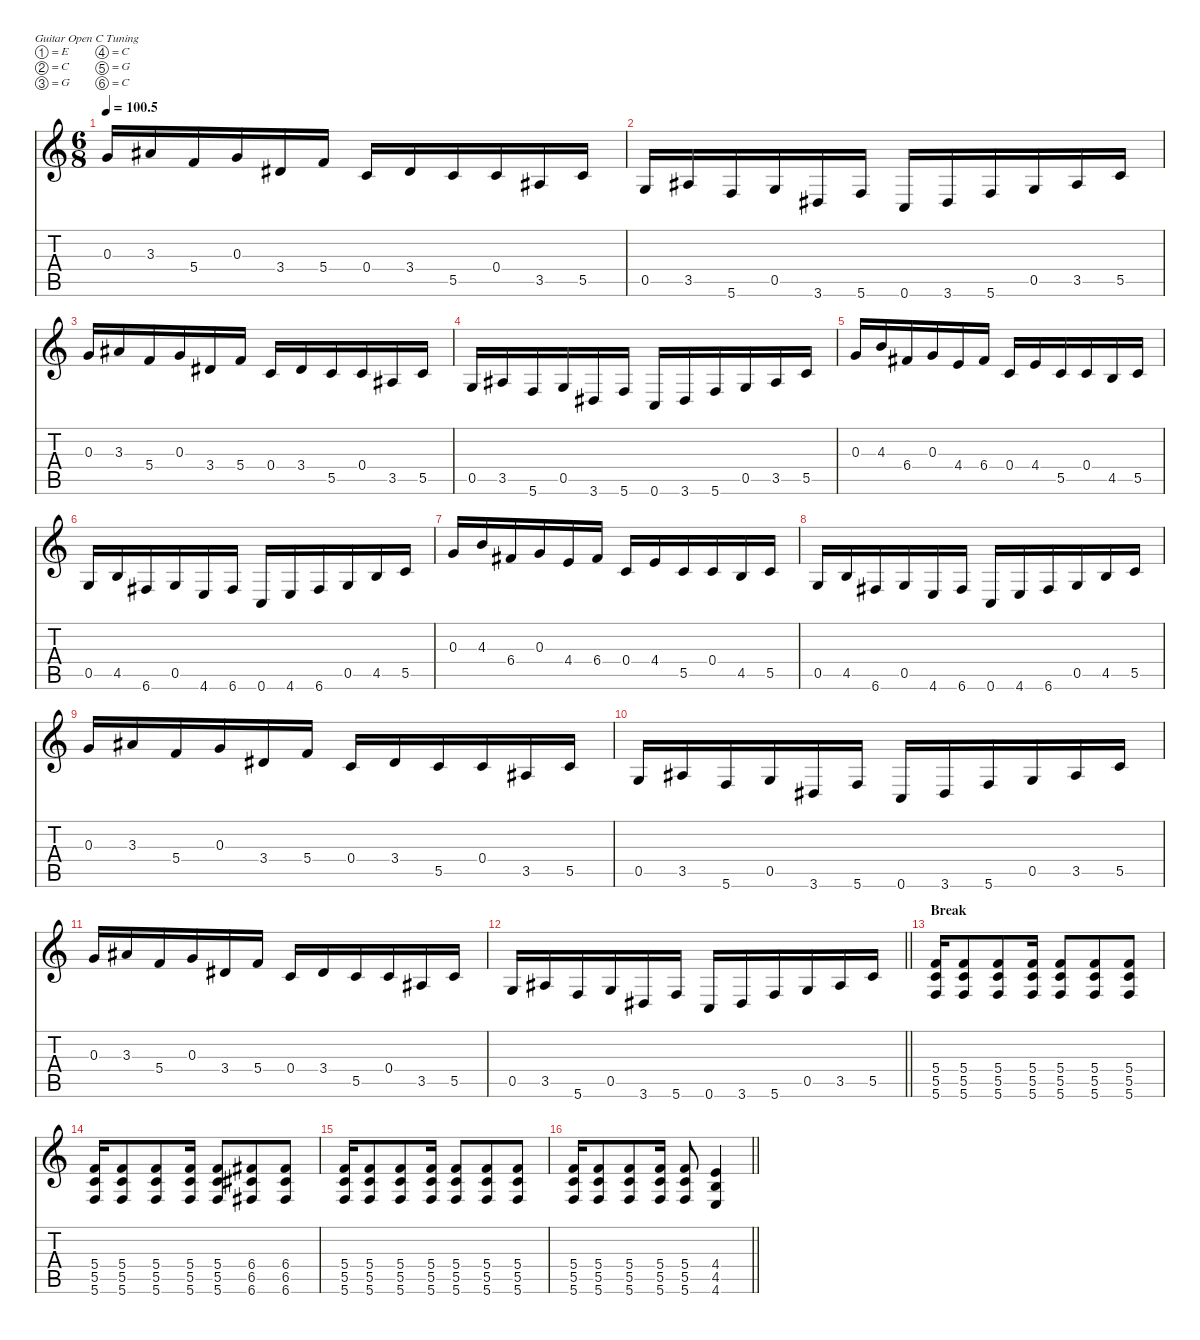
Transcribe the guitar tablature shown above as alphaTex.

\defaultSystemsLayout 4
\hideDynamics
\bracketExtendMode nobrackets
\singleTrackTrackNamePolicy hidden
\multiTrackTrackNamePolicy hidden
\firstSystemTrackNameMode fullname
\firstSystemTrackNameOrientation horizontal
\otherSystemsTrackNameOrientation horizontal
\track ("Guitar II (secondary guitar)" "dist.guit.") {instrument distortionguitar}
\staff {score tabs}
\tuning (E4 C4 G3 C3 G2 C2)
\ts (6 8)
\tempo
100.5
\accidentals auto
\clef g2
\ottava regular
\simile none
\ks c
0.3.16{dy f beam Up} 3.3{acc #}.16{beam Up} 5.4.16{beam Up} 0.3.16{beam Up} 3.4{acc #}.16{beam Up} 5.4.16{beam Up} 0.4.16{beam Up} 3.4{acc #}.16{beam Up} 5.5.16{beam Up} 0.4.16{beam Up} 3.5{acc #}.16{beam Up} 5.5.16{beam Up} |
0.5.16{beam Up} 3.5{acc #}.16{beam Up} 5.6.16{beam Up} 0.5.16{beam Up} 3.6{acc #}.16{beam Up} 5.6.16{beam Up} 0.6.16{beam Up} 3.6{acc #}.16{beam Up} 5.6.16{beam Up} 0.5.16{beam Up} 3.5{acc #}.16{beam Up} 5.5.16{beam Up} |
0.3.16{beam Up} 3.3{acc #}.16{beam Up} 5.4.16{beam Up} 0.3.16{beam Up} 3.4{acc #}.16{beam Up} 5.4.16{beam Up} 0.4.16{beam Up} 3.4{acc #}.16{beam Up} 5.5.16{beam Up} 0.4.16{beam Up} 3.5{acc #}.16{beam Up} 5.5.16{beam Up} |
0.5.16{beam Up} 3.5{acc #}.16{beam Up} 5.6.16{beam Up} 0.5.16{beam Up} 3.6{acc #}.16{beam Up} 5.6.16{beam Up} 0.6.16{beam Up} 3.6{acc #}.16{beam Up} 5.6.16{beam Up} 0.5.16{beam Up} 3.5{acc #}.16{beam Up} 5.5.16{beam Up} |
0.3.16{beam Up} 4.3.16{beam Up} 6.4{acc #}.16{beam Up} 0.3.16{beam Up} 4.4.16{beam Up} 6.4{acc #}.16{beam Up} 0.4.16{beam Up} 4.4.16{beam Up} 5.5.16{beam Up} 0.4.16{beam Up} 4.5.16{beam Up} 5.5.16{beam Up} |
0.5.16{beam Up} 4.5.16{beam Up} 6.6{acc #}.16{beam Up} 0.5.16{beam Up} 4.6.16{beam Up} 6.6{acc #}.16{beam Up} 0.6.16{beam Up} 4.6.16{beam Up} 6.6{acc #}.16{beam Up} 0.5.16{beam Up} 4.5.16{beam Up} 5.5.16{beam Up} |
0.3.16{beam Up} 4.3.16{beam Up} 6.4{acc #}.16{beam Up} 0.3.16{beam Up} 4.4.16{beam Up} 6.4{acc #}.16{beam Up} 0.4.16{beam Up} 4.4.16{beam Up} 5.5.16{beam Up} 0.4.16{beam Up} 4.5.16{beam Up} 5.5.16{beam Up} |
0.5.16{beam Up} 4.5.16{beam Up} 6.6{acc #}.16{beam Up} 0.5.16{beam Up} 4.6.16{beam Up} 6.6{acc #}.16{beam Up} 0.6.16{beam Up} 4.6.16{beam Up} 6.6{acc #}.16{beam Up} 0.5.16{beam Up} 4.5.16{beam Up} 5.5.16{beam Up} |
0.3.16{beam Up} 3.3{acc #}.16{beam Up} 5.4.16{beam Up} 0.3.16{beam Up} 3.4{acc #}.16{beam Up} 5.4.16{beam Up} 0.4.16{beam Up} 3.4{acc #}.16{beam Up} 5.5.16{beam Up} 0.4.16{beam Up} 3.5{acc #}.16{beam Up} 5.5.16{beam Up} |
0.5.16{beam Up} 3.5{acc #}.16{beam Up} 5.6.16{beam Up} 0.5.16{beam Up} 3.6{acc #}.16{beam Up} 5.6.16{beam Up} 0.6.16{beam Up} 3.6{acc #}.16{beam Up} 5.6.16{beam Up} 0.5.16{beam Up} 3.5{acc #}.16{beam Up} 5.5.16{beam Up} |
0.3.16{beam Up} 3.3{acc #}.16{beam Up} 5.4.16{beam Up} 0.3.16{beam Up} 3.4{acc #}.16{beam Up} 5.4.16{beam Up} 0.4.16{beam Up} 3.4{acc #}.16{beam Up} 5.5.16{beam Up} 0.4.16{beam Up} 3.5{acc #}.16{beam Up} 5.5.16{beam Up} |
\barLineRight lightlight
0.5.16{beam Up} 3.5{acc #}.16{beam Up} 5.6.16{beam Up} 0.5.16{beam Up} 3.6{acc #}.16{beam Up} 5.6.16{beam Up} 0.6.16{beam Up} 3.6{acc #}.16{beam Up} 5.6.16{beam Up} 0.5.16{beam Up} 3.5{acc #}.16{beam Up} 5.5.16{beam Up} |
\section ("" "Break")
(5.4 5.5 5.6).16{beam Up} (5.4 5.5 5.6).8{beam Up} (5.4 5.5 5.6).8{beam Up} (5.4 5.5 5.6).16{beam Up} (5.4 5.5 5.6).8{beam Up} (5.4 5.5 5.6).8{beam Up} (5.4 5.5 5.6).8{beam Up} |
(5.4 5.5 5.6).16{beam Up} (5.4 5.5 5.6).8{beam Up} (5.4 5.5 5.6).8{beam Up} (5.4 5.5 5.6).16{beam Up} (5.4 5.5 5.6).8{beam Up} (6.4{acc #} 6.5{acc #} 6.6{acc #}).8{beam Up} (6.4{acc #} 6.5{acc #} 6.6{acc #}).8{beam Up} |
(5.4 5.5 5.6).16{beam Up} (5.4 5.5 5.6).8{beam Up} (5.4 5.5 5.6).8{beam Up} (5.4 5.5 5.6).16{beam Up} (5.4 5.5 5.6).8{beam Up} (5.4 5.5 5.6).8{beam Up} (5.4 5.5 5.6).8{beam Up} |
\barLineRight lightlight
(5.4 5.5 5.6).16{beam Up} (5.4 5.5 5.6).8{beam Up} (5.4 5.5 5.6).8{beam Up} (5.4 5.5 5.6).16{beam Up} (5.4 5.5 5.6).8{beam Up} (4.4 4.5 4.6).4{beam Up}
